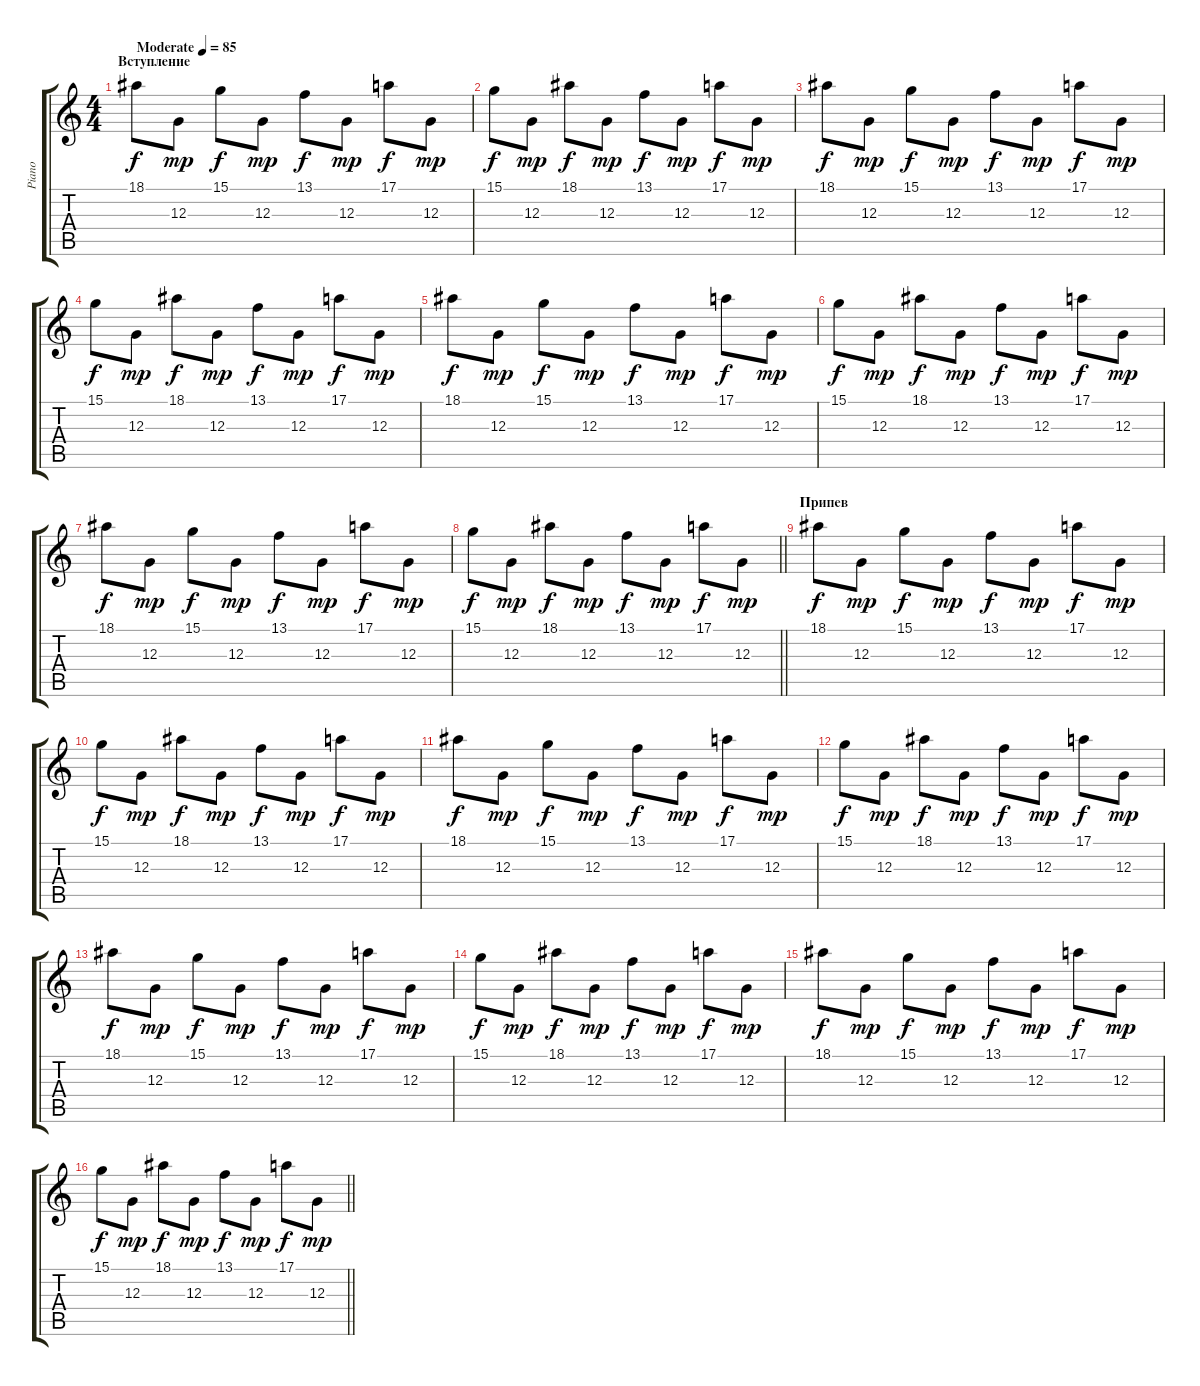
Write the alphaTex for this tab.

\track ("Piano" "Piano") {instrument acousticgrandpiano}
\staff {score tabs}
\tuning (E4 B3 G3 D3 A2 E2) {hide}
\ts (4 4)
\section ("" "Вступление")
\tempo (85 "Moderate")
\clef g2
\ks c
18.1.8{dy f instrument acousticgrandpiano} 12.3.8{dy mp} 15.1.8{dy f} 12.3.8{dy mp} 13.1.8{dy f} 12.3.8{dy mp} 17.1.8{dy f} 12.3.8{dy mp} |
15.1.8{dy f} 12.3.8{dy mp} 18.1.8{dy f} 12.3.8{dy mp} 13.1.8{dy f} 12.3.8{dy mp} 17.1.8{dy f} 12.3.8{dy mp} |
18.1.8{dy f} 12.3.8{dy mp} 15.1.8{dy f} 12.3.8{dy mp} 13.1.8{dy f} 12.3.8{dy mp} 17.1.8{dy f} 12.3.8{dy mp} |
15.1.8{dy f} 12.3.8{dy mp} 18.1.8{dy f} 12.3.8{dy mp} 13.1.8{dy f} 12.3.8{dy mp} 17.1.8{dy f} 12.3.8{dy mp} |
18.1.8{dy f} 12.3.8{dy mp} 15.1.8{dy f} 12.3.8{dy mp} 13.1.8{dy f} 12.3.8{dy mp} 17.1.8{dy f} 12.3.8{dy mp} |
15.1.8{dy f} 12.3.8{dy mp} 18.1.8{dy f} 12.3.8{dy mp} 13.1.8{dy f} 12.3.8{dy mp} 17.1.8{dy f} 12.3.8{dy mp} |
18.1.8{dy f} 12.3.8{dy mp} 15.1.8{dy f} 12.3.8{dy mp} 13.1.8{dy f} 12.3.8{dy mp} 17.1.8{dy f} 12.3.8{dy mp} |
\barLineRight lightlight
15.1.8{dy f} 12.3.8{dy mp} 18.1.8{dy f} 12.3.8{dy mp} 13.1.8{dy f} 12.3.8{dy mp} 17.1.8{dy f} 12.3.8{dy mp} |
\section ("" "Припев")
18.1.8{dy f} 12.3.8{dy mp} 15.1.8{dy f} 12.3.8{dy mp} 13.1.8{dy f} 12.3.8{dy mp} 17.1.8{dy f} 12.3.8{dy mp} |
15.1.8{dy f} 12.3.8{dy mp} 18.1.8{dy f} 12.3.8{dy mp} 13.1.8{dy f} 12.3.8{dy mp} 17.1.8{dy f} 12.3.8{dy mp} |
18.1.8{dy f} 12.3.8{dy mp} 15.1.8{dy f} 12.3.8{dy mp} 13.1.8{dy f} 12.3.8{dy mp} 17.1.8{dy f} 12.3.8{dy mp} |
15.1.8{dy f} 12.3.8{dy mp} 18.1.8{dy f} 12.3.8{dy mp} 13.1.8{dy f} 12.3.8{dy mp} 17.1.8{dy f} 12.3.8{dy mp} |
18.1.8{dy f} 12.3.8{dy mp} 15.1.8{dy f} 12.3.8{dy mp} 13.1.8{dy f} 12.3.8{dy mp} 17.1.8{dy f} 12.3.8{dy mp} |
15.1.8{dy f} 12.3.8{dy mp} 18.1.8{dy f} 12.3.8{dy mp} 13.1.8{dy f} 12.3.8{dy mp} 17.1.8{dy f} 12.3.8{dy mp} |
18.1.8{dy f} 12.3.8{dy mp} 15.1.8{dy f} 12.3.8{dy mp} 13.1.8{dy f} 12.3.8{dy mp} 17.1.8{dy f} 12.3.8{dy mp} |
\barLineRight lightlight
15.1.8{dy f} 12.3.8{dy mp} 18.1.8{dy f} 12.3.8{dy mp} 13.1.8{dy f} 12.3.8{dy mp} 17.1.8{dy f} 12.3.8{dy mp}
